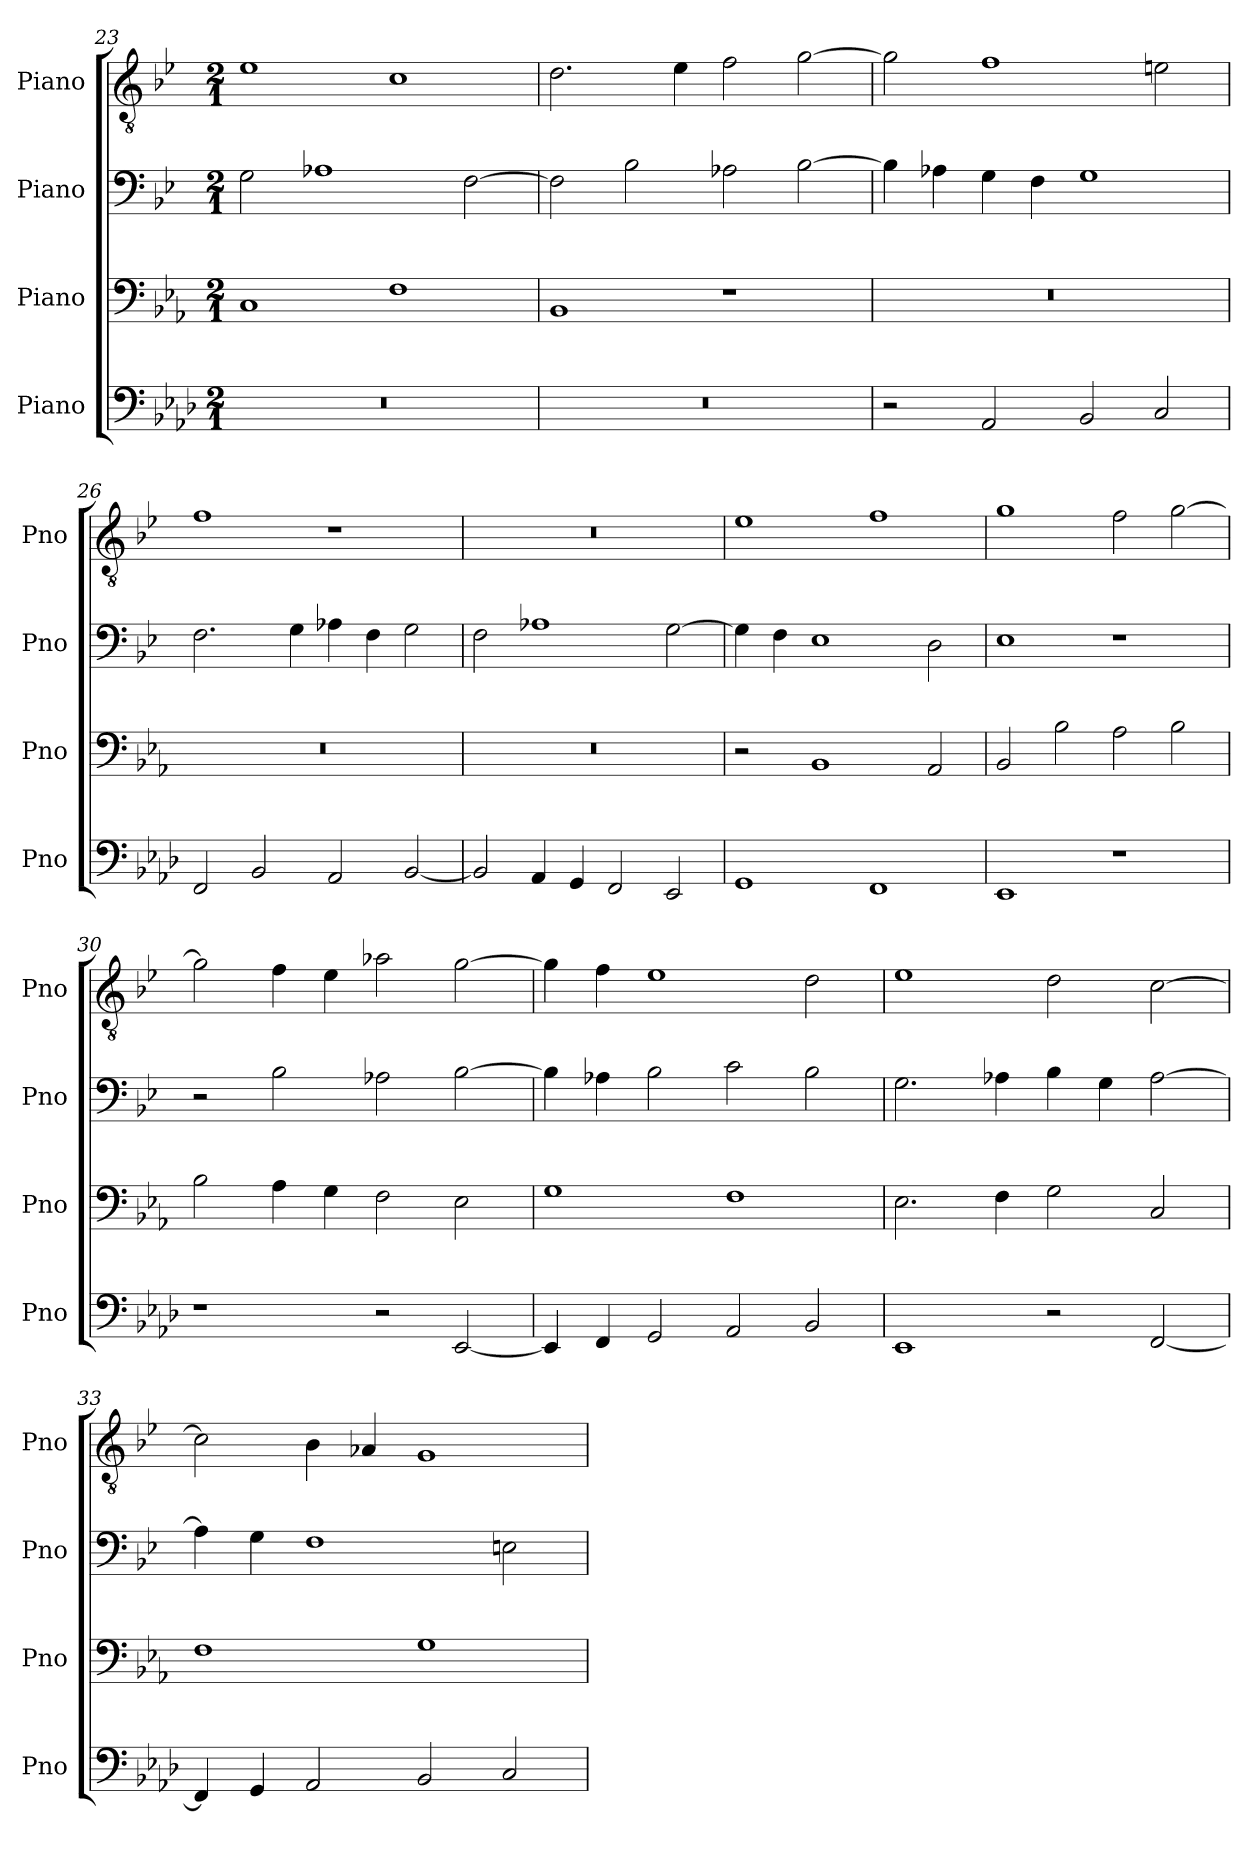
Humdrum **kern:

**kern	**kern	**kern	**kern
*part4	*part3	*part2	*part1
*staff4	*staff3	*staff2	*staff1
*I"Piano	*I"Piano	*I"Piano	*I"Piano
*I'Pno	*I'Pno	*I'Pno	*I'Pno
*clefF4	*clefF4	*clefF4	*clefGv2
*k[b-e-a-d-]	*k[b-e-a-]	*k[b-e-]	*k[b-e-]
*M2/1	*M2/1	*M2/1	*M2/1
=23	=23	=23	=23
0r	1C	2G\	1e-
.	.	1A-X	.
.	1F	.	1c
.	.	[2F\	.
=24	=24	=24	=24
0r	1BB-	2F\]	2.d\
.	.	2B-\	.
.	.	.	4e-\
.	1r	2A-X\	2f\
.	.	[2B-\	[2g\
=25	=25	=25	=25
2r	0r	4B-\]	2g\]
.	.	4A-X\	.
2AA-/	.	4G\	1f
.	.	4F\	.
2BB-/	.	1G	.
2C/	.	.	2en\
!!LO:LB:g=z
=26	=26	=26	=26
2FF/	0r	2.F\	1f
2BB-/	.	.	.
.	.	4G\	.
2AA-/	.	4A-X\	1r
.	.	4F\	.
[2BB-/	.	2G\	.
=27	=27	=27	=27
2BB-/]	0r	2F\	0r
4AA-/	.	1A-X	.
4GG/	.	.	.
2FF/	.	.	.
2EE-/	.	[2G\	.
=28	=28	=28	=28
1GG	2r	4G\]	1e-
.	.	4F\	.
.	1BB-	1E-	.
1FF	.	.	1f
.	2AA-/	2D\	.
!!LO:PB:g=z
=29	=29	=29	=29
1EE-	2BB-/	1E-	1g
.	2B-\	.	.
1r	2A-\	1r	2f\
.	2B-\	.	[2g\
=30	=30	=30	=30
1r	2B-\	2r	2g\]
.	4A-\	2B-\	4f\
.	4G\	.	4e-\
2r	2F\	2A-X\	2a-X\
[2EE-/	2E-\	[2B-\	[2g\
=31	=31	=31	=31
4EE-/]	1G	4B-\]	4g\]
4FF/	.	4A-X\	4f\
2GG/	.	2B-\	1e-
2AA-/	1F	2c\	.
2BB-/	.	2B-\	2d\
!!LO:LB:g=z
=32	=32	=32	=32
1EE-	2.E-\	2.G\	1e-
.	4F\	4A-X\	.
2r	2G\	4B-\	2d\
.	.	4G\	.
[2FF/	2C/	[2A-\	[2c\
=33	=33	=33	=33
4FF/]	1F	4A-\]	2c\]
4GG/	.	4G\	.
2AA-/	.	1F	4B-\
.	.	.	4A-X/
2BB-/	1G	.	1G
2C/	.	2En\	.
=	=	=	=
*-	*-	*-	*-
